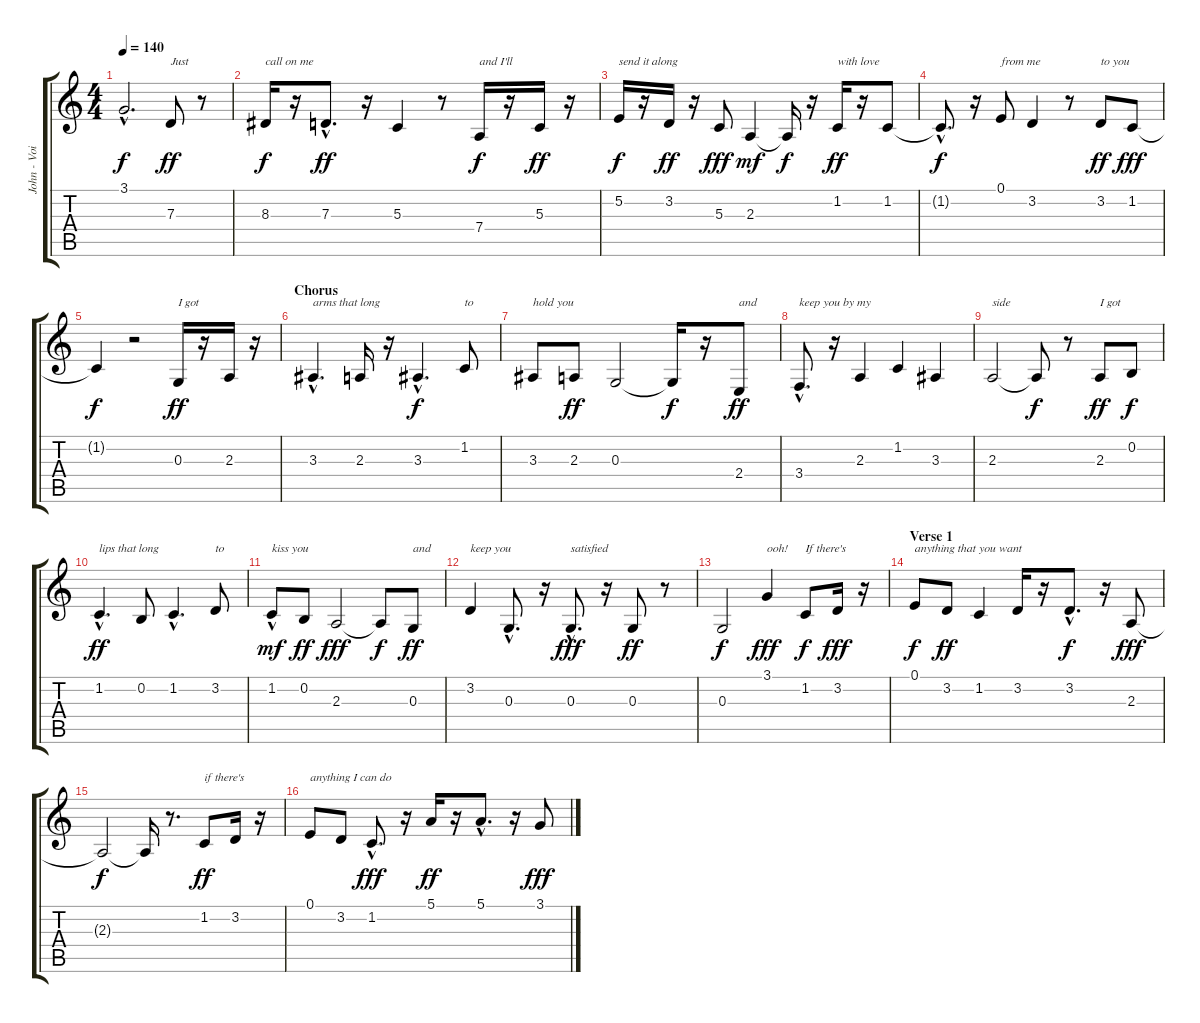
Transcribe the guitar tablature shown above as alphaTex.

\track ("John - Voice" "John - Voi") {instrument clarinet}
\staff {score tabs}
\tuning (E4 B3 G3 D3 A2 E2) {hide}
\ts (4 4)
\tempo 140
\clef g2
\ks c
3.1{hac t}.2{d dy f} 7.3.8{txt "Just" dy ff} r.8 |
8.3.16{txt "call on me" dy f} r.16 7.3{hac}.8{d dy ff} r.16 5.3.4 r.8 7.4.16{txt "and I'll" dy f} r.16 5.3.16{dy ff} r.16 |
5.2.16{txt "send it along" dy f} r.16 3.2.16{dy ff} r.16 5.3.8{dy fff} 2.3.4{dy mf} 2.3{t}.16{dy f} r.16 1.2.16{txt "with love" dy ff} r.16 1.2.8 |
1.2{hac t}.8{d dy f} r.16 0.1.8{txt "from me"} 3.2.4 r.8 3.2.8{txt "to you" dy ff} 1.2.8{dy fff} |
1.2{t}.4{dy f} r.2 0.3.16{txt "I got" dy ff} r.16 2.3.16 r.16 |
\section ("" "Chorus")
3.3{hac}.4{d txt "arms that long"} 2.3.16 r.16 3.3{hac}.4{d dy f} 1.2.8{txt "to"} |
3.3.8{txt "hold you"} 2.3.8{dy ff} 0.3.2 0.3{t}.16{dy f} r.16 2.4.8{txt "and" dy ff} |
3.4{hac}.8{d txt "keep you by my"} r.16 2.3.4 1.2.4 3.3.4 |
2.3.2{txt "side"} 2.3{t}.8{dy f} r.8 2.3.8{txt "I got" dy ff} 0.2.8{dy f} |
1.2{hac}.4{d txt "lips that long" dy ff} 0.2.8 1.2{hac}.4{d} 3.2.8{txt "to"} |
1.2{hac}.8{txt "kiss you" dy mf} 0.2.8{dy ff} 2.3.2{dy fff} 2.3{t}.8{dy f} 0.3.8{txt "and" dy ff} |
3.2.4{txt "keep you"} 0.3{hac}.8{d} r.16 0.3{hac}.8{d txt "satisfied" dy fff} r.16 0.3.8{dy ff} r.8 |
0.3.2{dy f} 3.1.4{txt "ooh!" dy fff} 1.2.8{txt "If there's" dy f} 3.2.16{dy fff} r.16 |
\section ("" "Verse 1")
0.1.8{txt "anything that you want" dy f} 3.2.8{dy ff} 1.2.4 3.2.16 r.16 3.2{hac}.8{d dy f} r.16 2.3.8{dy fff} |
2.3{t}.2{dy f} 2.3{t}.16 r.8{d} 1.2.8{txt "if there's" dy ff} 3.2.16 r.16 |
0.1.8{txt "anything I can do"} 3.2.8 1.2{hac}.8{d dy fff} r.16 5.1.16{dy ff} r.16 5.1{hac}.8{d} r.16 3.1.8{dy fff}
